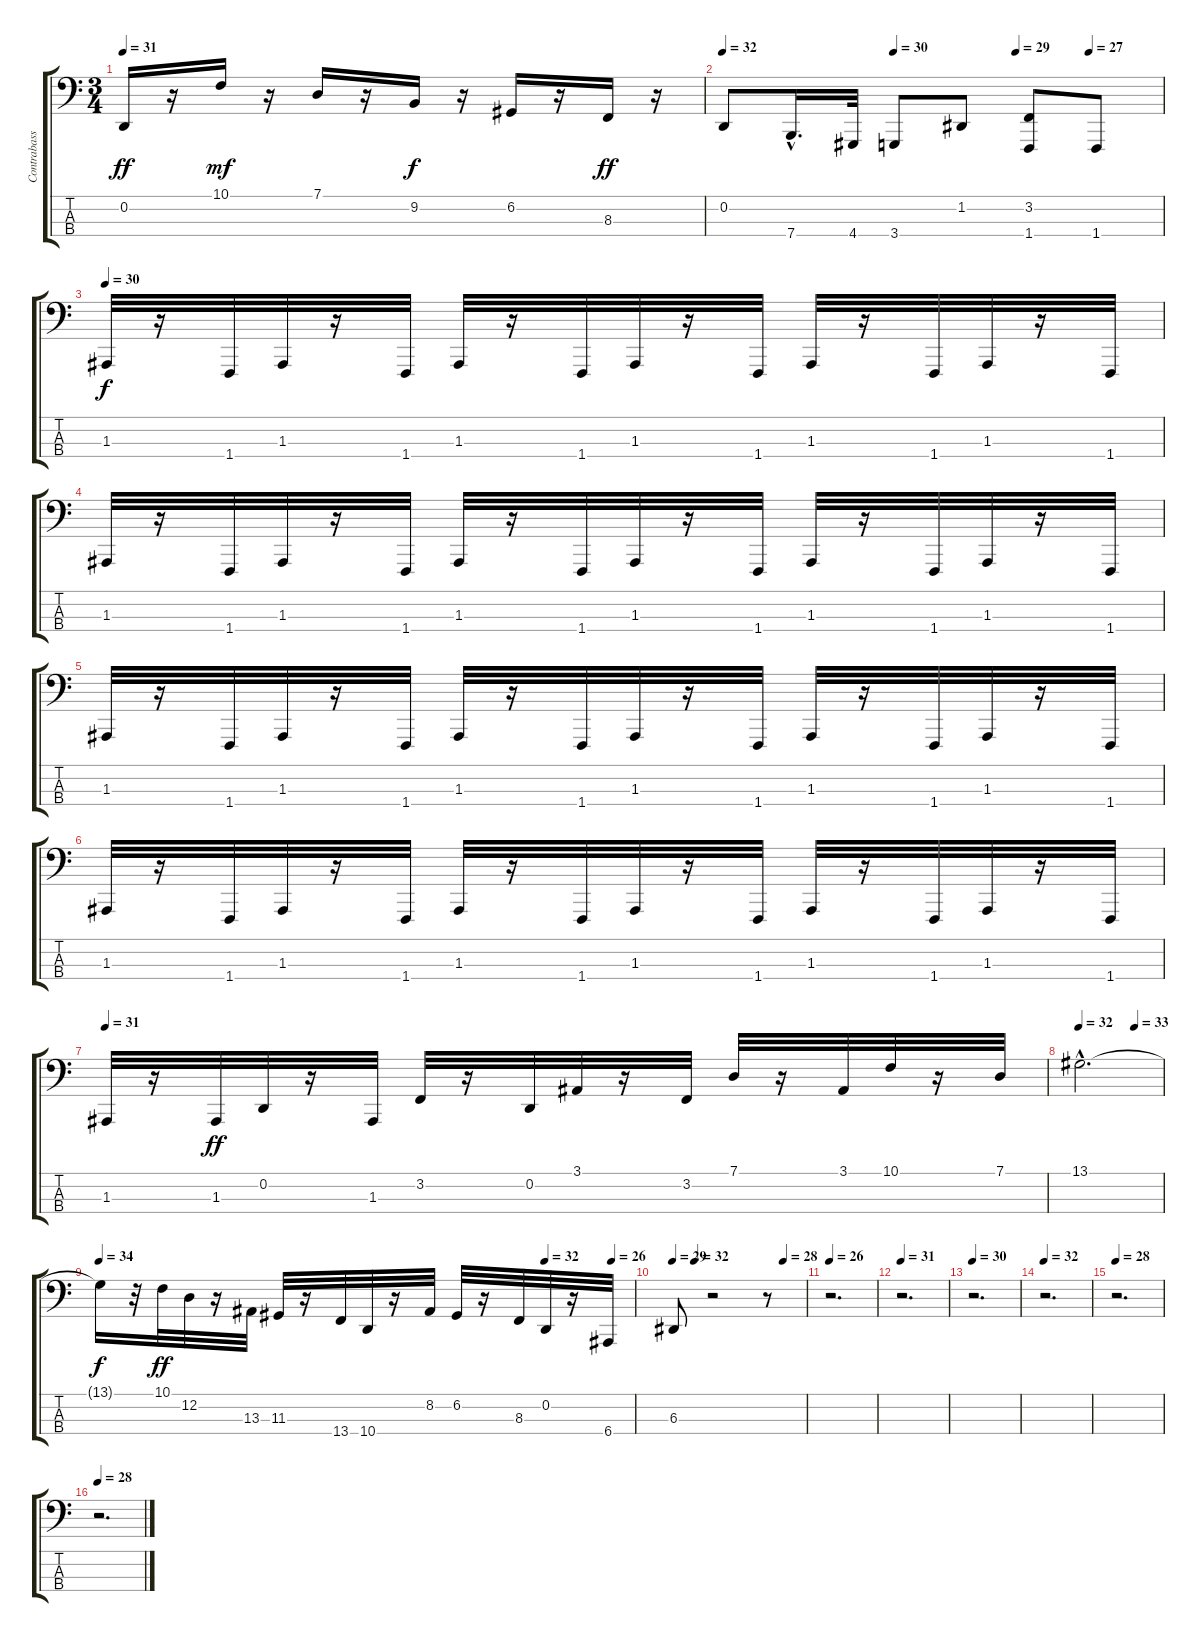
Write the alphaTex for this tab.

\track ("Contrabasse" "Contrabass") {instrument stringensemble1}
\staff {score tabs}
\tuning (G2 D2 A1 E1) {hide}
\ts (3 4)
\tempo 31
\clef f4
\ks c
0.2.16{dy ff instrument stringensemble1} r.16 10.1.16{dy mf} r.16 7.1.16 r.16 9.2.16{dy f} r.16 6.2.16 r.16 8.3.16{dy ff} r.16 |
\tempo 32
\tempo (30 0.3888888888888889)
\tempo (29 0.6666666666666666)
\tempo (27 0.8333333333333334)
0.2.8 7.4{hac}.16{d} 4.4.32 3.4.8 1.2.8 (3.2 1.4).8 1.4.8 |
\tempo 30
1.3.32{dy f} r.16 1.4.32 1.3.32 r.16 1.4.32 1.3.32 r.16 1.4.32 1.3.32 r.16 1.4.32 1.3.32 r.16 1.4.32 1.3.32 r.16 1.4.32 |
1.3.32 r.16 1.4.32 1.3.32 r.16 1.4.32 1.3.32 r.16 1.4.32 1.3.32 r.16 1.4.32 1.3.32 r.16 1.4.32 1.3.32 r.16 1.4.32 |
1.3.32 r.16 1.4.32 1.3.32 r.16 1.4.32 1.3.32 r.16 1.4.32 1.3.32 r.16 1.4.32 1.3.32 r.16 1.4.32 1.3.32 r.16 1.4.32 |
1.3.32 r.16 1.4.32 1.3.32 r.16 1.4.32 1.3.32 r.16 1.4.32 1.3.32 r.16 1.4.32 1.3.32 r.16 1.4.32 1.3.32 r.16 1.4.32 |
\tempo 31
1.3.32 r.16 1.3.32{dy ff} 0.2.32 r.16 1.3.32 3.2.32 r.16 0.2.32 3.1.32 r.16 3.2.32 7.1.32 r.16 3.1.32 10.1.32 r.16 7.1.32 |
\tempo 32
\tempo (33 0.6666666666666666)
13.1{hac}.2{d} |
\tempo 34
\tempo (32 0.8333333333333334)
\tempo (26 0.9583333333333334)
13.1{t}.16{dy f} r.32 10.1.32{dy ff} 12.2.32 r.16 13.3.32 11.3.32 r.16 13.4.32 10.4.32 r.16 8.2.32 6.2.32 r.16 8.3.32 0.2.32 r.16 6.4.32 |
\tempo 29
\tempo (32 0.16666666666666666)
\tempo (28 0.8333333333333334)
6.3.8 r.2 r.8 |
\tempo 26
r.2{d} |
\tempo 31
r.2{d} |
\tempo 30
r.2{d} |
\tempo 32
r.2{d} |
\tempo 28
r.2{d} |
\tempo 28
r.2{d}
